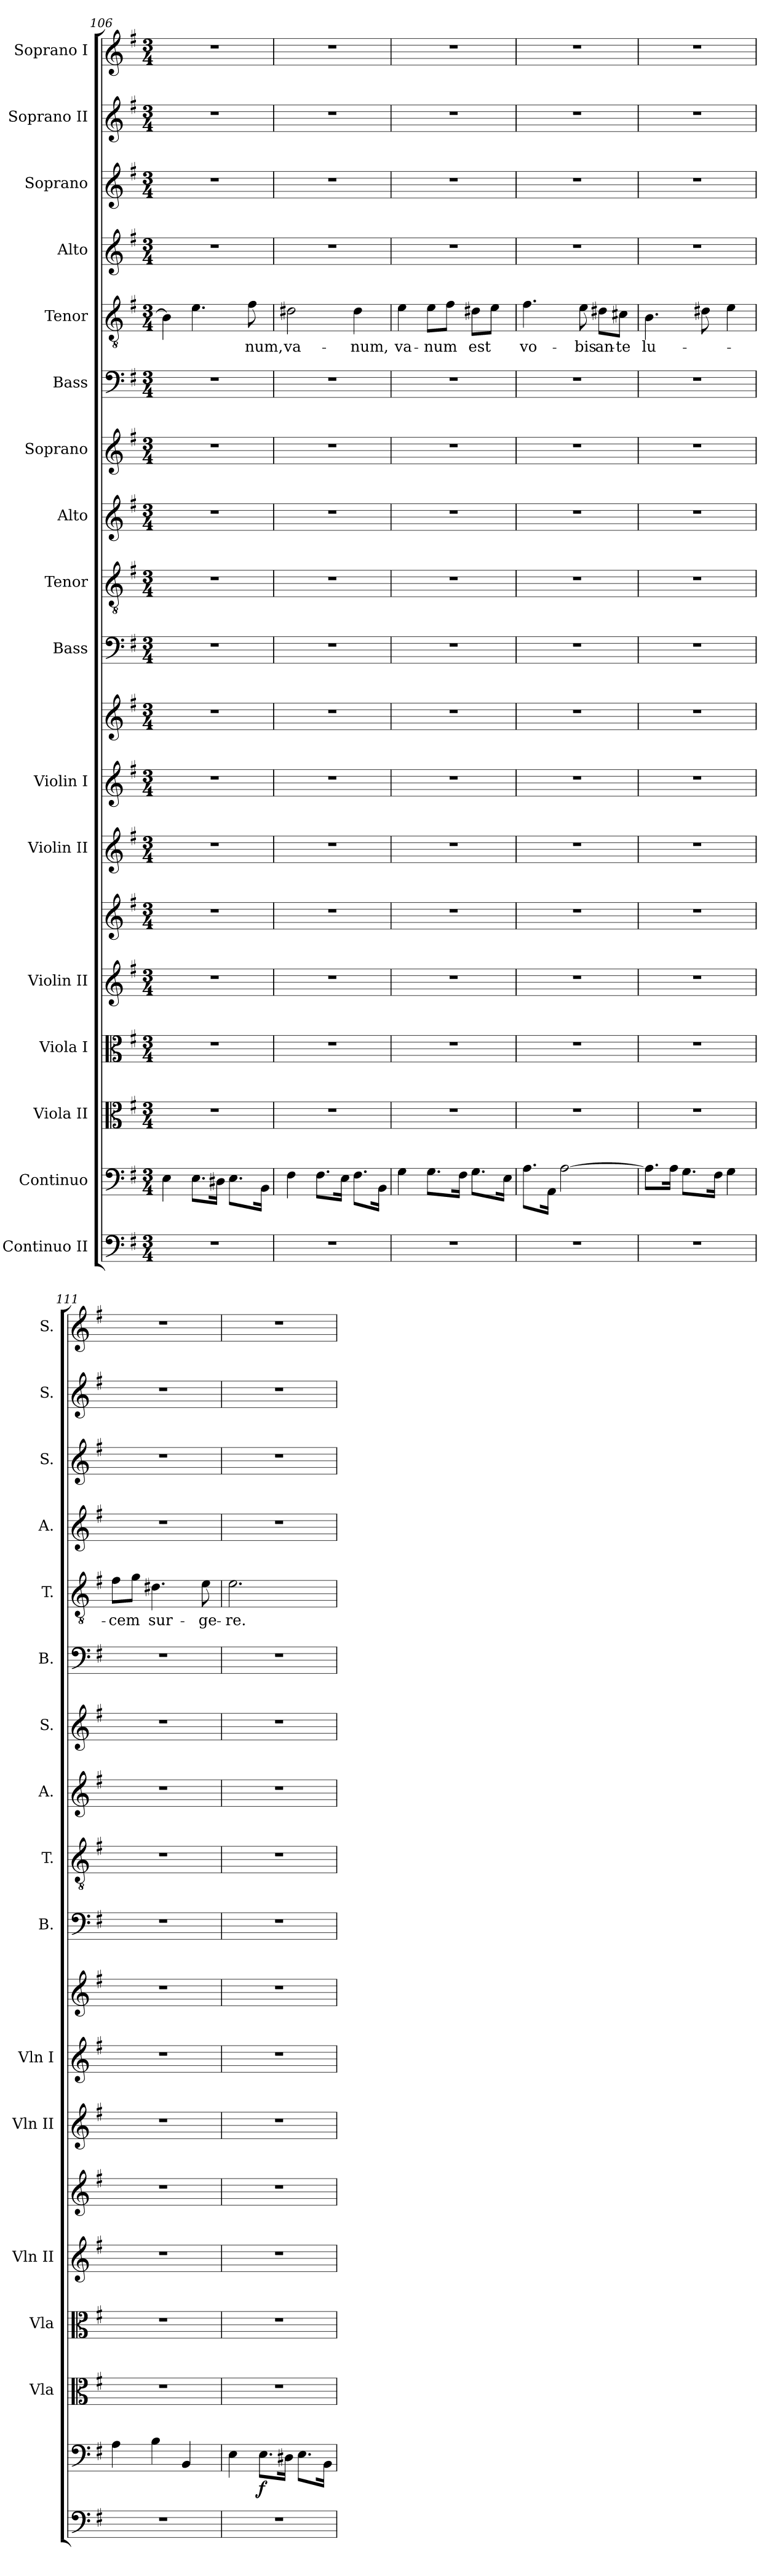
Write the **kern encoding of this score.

**kern	**kern	**dynam	**kern	**kern	**kern	**kern	**kern	**kern	**kern	**kern	**kern	**kern	**kern	**kern	**kern	**text	**kern	**kern	**kern	**kern
*part17	*part16	*part16	*part15	*part14	*part13	*part13	*part12	*part11	*part11	*part10	*part9	*part8	*part7	*part6	*part5	*part5	*part4	*part3	*part2	*part1
*staff19	*staff18	*staff18	*staff17	*staff16	*staff15	*staff14	*staff13	*staff12	*staff11	*staff10	*staff9	*staff8	*staff7	*staff6	*staff5	*staff5	*staff4	*staff3	*staff2	*staff1
*I"Continuo II	*I"Continuo	*	*I"Viola II	*I"Viola I	*I"Violin II	*	*I"Violin II	*I"Violin I	*	*I"Bass	*I"Tenor	*I"Alto	*I"Soprano	*I"Bass	*I"Tenor	*	*I"Alto	*I"Soprano	*I"Soprano II	*I"Soprano I
*	*	*	*I'Vla	*I'Vla	*I'Vln II	*	*I'Vln II	*I'Vln I	*	*I'B.	*I'T.	*I'A.	*I'S.	*I'B.	*I'T.	*	*I'A.	*I'S.	*I'S.	*I'S.
*clefF4	*clefF4	*	*clefC3	*clefC3	*clefG2	*clefG2	*clefG2	*clefG2	*clefG2	*clefF4	*clefGv2	*clefG2	*clefG2	*clefF4	*clefGv2	*	*clefG2	*clefG2	*clefG2	*clefG2
*	*	*	*	*	*	*	*	*	*	*	*ITrd7c12	*	*	*	*ITrd7c12	*	*	*	*	*
*k[f#]	*k[f#]	*	*k[f#]	*k[f#]	*k[f#]	*k[f#]	*k[f#]	*k[f#]	*k[f#]	*k[f#]	*k[f#]	*k[f#]	*k[f#]	*k[f#]	*k[f#]	*	*k[f#]	*k[f#]	*k[f#]	*k[f#]
*G:	*G:	*	*G:	*G:	*G:	*G:	*G:	*G:	*G:	*G:	*G:	*G:	*G:	*G:	*G:	*	*G:	*G:	*G:	*G:
*M3/4	*M3/4	*	*M3/4	*M3/4	*M3/4	*M3/4	*M3/4	*M3/4	*M3/4	*M3/4	*M3/4	*M3/4	*M3/4	*M3/4	*M3/4	*	*M3/4	*M3/4	*M3/4	*M3/4
=106	=106	=106	=106	=106	=106	=106	=106	=106	=106	=106	=106	=106	=106	=106	=106	=106	=106	=106	=106	=106
2.r	4E\	.	2.r	2.r	2.r	2.r	2.r	2.r	2.r	2.r	2.r	2.r	2.r	2.r	4BB\]	.	2.r	2.r	2.r	2.r
.	8.E\L	.	.	.	.	.	.	.	.	.	.	.	.	.	4.E\	.	.	.	.	.
.	16D#X\Jk	.	.	.	.	.	.	.	.	.	.	.	.	.	.	.	.	.	.	.
.	8.E\L	.	.	.	.	.	.	.	.	.	.	.	.	.	.	.	.	.	.	.
!	!	!	!	!	!	!	!	!	!	!	!	!	!	!	!	!LO:LY:b	!	!	!	!
.	.	.	.	.	.	.	.	.	.	.	.	.	.	.	8F#\	-num,	.	.	.	.
.	16BB\Jk	.	.	.	.	.	.	.	.	.	.	.	.	.	.	.	.	.	.	.
=107	=107	=107	=107	=107	=107	=107	=107	=107	=107	=107	=107	=107	=107	=107	=107	=107	=107	=107	=107	=107
!	!	!	!	!	!	!	!	!	!	!	!	!	!	!	!	!LO:LY:b	!	!	!	!
2.r	4F#\	.	2.r	2.r	2.r	2.r	2.r	2.r	2.r	2.r	2.r	2.r	2.r	2.r	2D#X\	va-	2.r	2.r	2.r	2.r
.	8.F#\L	.	.	.	.	.	.	.	.	.	.	.	.	.	.	.	.	.	.	.
.	16E\Jk	.	.	.	.	.	.	.	.	.	.	.	.	.	.	.	.	.	.	.
!	!	!	!	!	!	!	!	!	!	!	!	!	!	!	!	!LO:LY:b	!	!	!	!
.	8.F#\L	.	.	.	.	.	.	.	.	.	.	.	.	.	4D#\	-num,	.	.	.	.
.	16BB\Jk	.	.	.	.	.	.	.	.	.	.	.	.	.	.	.	.	.	.	.
=108	=108	=108	=108	=108	=108	=108	=108	=108	=108	=108	=108	=108	=108	=108	=108	=108	=108	=108	=108	=108
!	!	!	!	!	!	!	!	!	!	!	!	!	!	!	!	!LO:LY:b	!	!	!	!
2.r	4G\	.	2.r	2.r	2.r	2.r	2.r	2.r	2.r	2.r	2.r	2.r	2.r	2.r	4E\	va-	2.r	2.r	2.r	2.r
!	!	!	!	!	!	!	!	!	!	!	!	!	!	!	!	!LO:LY:b	!	!	!	!
.	8.G\L	.	.	.	.	.	.	.	.	.	.	.	.	.	8E\L	-num	.	.	.	.
.	.	.	.	.	.	.	.	.	.	.	.	.	.	.	8F#\J	.	.	.	.	.
.	16F#\Jk	.	.	.	.	.	.	.	.	.	.	.	.	.	.	.	.	.	.	.
!	!	!	!	!	!	!	!	!	!	!	!	!	!	!	!	!LO:LY:b	!	!	!	!
.	8.G\L	.	.	.	.	.	.	.	.	.	.	.	.	.	8D#X\L	est	.	.	.	.
.	.	.	.	.	.	.	.	.	.	.	.	.	.	.	8E\J	.	.	.	.	.
.	16E\Jk	.	.	.	.	.	.	.	.	.	.	.	.	.	.	.	.	.	.	.
!!LO:PB:g=z
=109	=109	=109	=109	=109	=109	=109	=109	=109	=109	=109	=109	=109	=109	=109	=109	=109	=109	=109	=109	=109
!	!	!	!	!	!	!	!	!	!	!	!	!	!	!	!	!LO:LY:b	!	!	!	!
2.r	8.A\L	.	2.r	2.r	2.r	2.r	2.r	2.r	2.r	2.r	2.r	2.r	2.r	2.r	4.F#\	vo-	2.r	2.r	2.r	2.r
.	16AA\Jk	.	.	.	.	.	.	.	.	.	.	.	.	.	.	.	.	.	.	.
.	[2A\	.	.	.	.	.	.	.	.	.	.	.	.	.	.	.	.	.	.	.
!	!	!	!	!	!	!	!	!	!	!	!	!	!	!	!	!LO:LY:b	!	!	!	!
.	.	.	.	.	.	.	.	.	.	.	.	.	.	.	8E\	-bis	.	.	.	.
!	!	!	!	!	!	!	!	!	!	!	!	!	!	!	!	!LO:LY:b	!	!	!	!
.	.	.	.	.	.	.	.	.	.	.	.	.	.	.	8D#X\L	an-	.	.	.	.
!	!	!	!	!	!	!	!	!	!	!	!	!	!	!	!	!LO:LY:b	!	!	!	!
.	.	.	.	.	.	.	.	.	.	.	.	.	.	.	8C#X\J	-te	.	.	.	.
=110	=110	=110	=110	=110	=110	=110	=110	=110	=110	=110	=110	=110	=110	=110	=110	=110	=110	=110	=110	=110
!	!	!	!	!	!	!	!	!	!	!	!	!	!	!	!	!LO:LY:b	!	!	!	!
2.r	8.A\L]	.	2.r	2.r	2.r	2.r	2.r	2.r	2.r	2.r	2.r	2.r	2.r	2.r	4.BB\	lu-	2.r	2.r	2.r	2.r
.	16A\Jk	.	.	.	.	.	.	.	.	.	.	.	.	.	.	.	.	.	.	.
.	8.G\L	.	.	.	.	.	.	.	.	.	.	.	.	.	.	.	.	.	.	.
.	.	.	.	.	.	.	.	.	.	.	.	.	.	.	8D#X\	.	.	.	.	.
.	16F#\Jk	.	.	.	.	.	.	.	.	.	.	.	.	.	.	.	.	.	.	.
.	4G\	.	.	.	.	.	.	.	.	.	.	.	.	.	4E\	.	.	.	.	.
=111	=111	=111	=111	=111	=111	=111	=111	=111	=111	=111	=111	=111	=111	=111	=111	=111	=111	=111	=111	=111
!	!	!	!	!	!	!	!	!	!	!	!	!	!	!	!	!LO:LY:b	!	!	!	!
2.r	4A\	.	2.r	2.r	2.r	2.r	2.r	2.r	2.r	2.r	2.r	2.r	2.r	2.r	8F#\L	-cem	2.r	2.r	2.r	2.r
.	.	.	.	.	.	.	.	.	.	.	.	.	.	.	8G\J	.	.	.	.	.
!	!	!	!	!	!	!	!	!	!	!	!	!	!	!	!	!LO:LY:b	!	!	!	!
.	4B\	.	.	.	.	.	.	.	.	.	.	.	.	.	4.D#X\	sur-	.	.	.	.
.	4BB/	.	.	.	.	.	.	.	.	.	.	.	.	.	.	.	.	.	.	.
!	!	!	!	!	!	!	!	!	!	!	!	!	!	!	!	!LO:LY:b	!	!	!	!
.	.	.	.	.	.	.	.	.	.	.	.	.	.	.	8E\	-ge-	.	.	.	.
=112	=112	=112	=112	=112	=112	=112	=112	=112	=112	=112	=112	=112	=112	=112	=112	=112	=112	=112	=112	=112
!	!	!	!	!	!	!	!	!	!	!	!	!	!	!	!	!LO:LY:b	!	!	!	!
2.r	4E\	.	2.r	2.r	2.r	2.r	2.r	2.r	2.r	2.r	2.r	2.r	2.r	2.r	2.E\	-re.	2.r	2.r	2.r	2.r
!	!	!LO:DY:b	!	!	!	!	!	!	!	!	!	!	!	!	!	!	!	!	!	!
.	8.E\L	f	.	.	.	.	.	.	.	.	.	.	.	.	.	.	.	.	.	.
.	16D#X\Jk	.	.	.	.	.	.	.	.	.	.	.	.	.	.	.	.	.	.	.
.	8.E\L	.	.	.	.	.	.	.	.	.	.	.	.	.	.	.	.	.	.	.
.	16BB\Jk	.	.	.	.	.	.	.	.	.	.	.	.	.	.	.	.	.	.	.
=	=	=	=	=	=	=	=	=	=	=	=	=	=	=	=	=	=	=	=	=
*-	*-	*-	*-	*-	*-	*-	*-	*-	*-	*-	*-	*-	*-	*-	*-	*-	*-	*-	*-	*-
